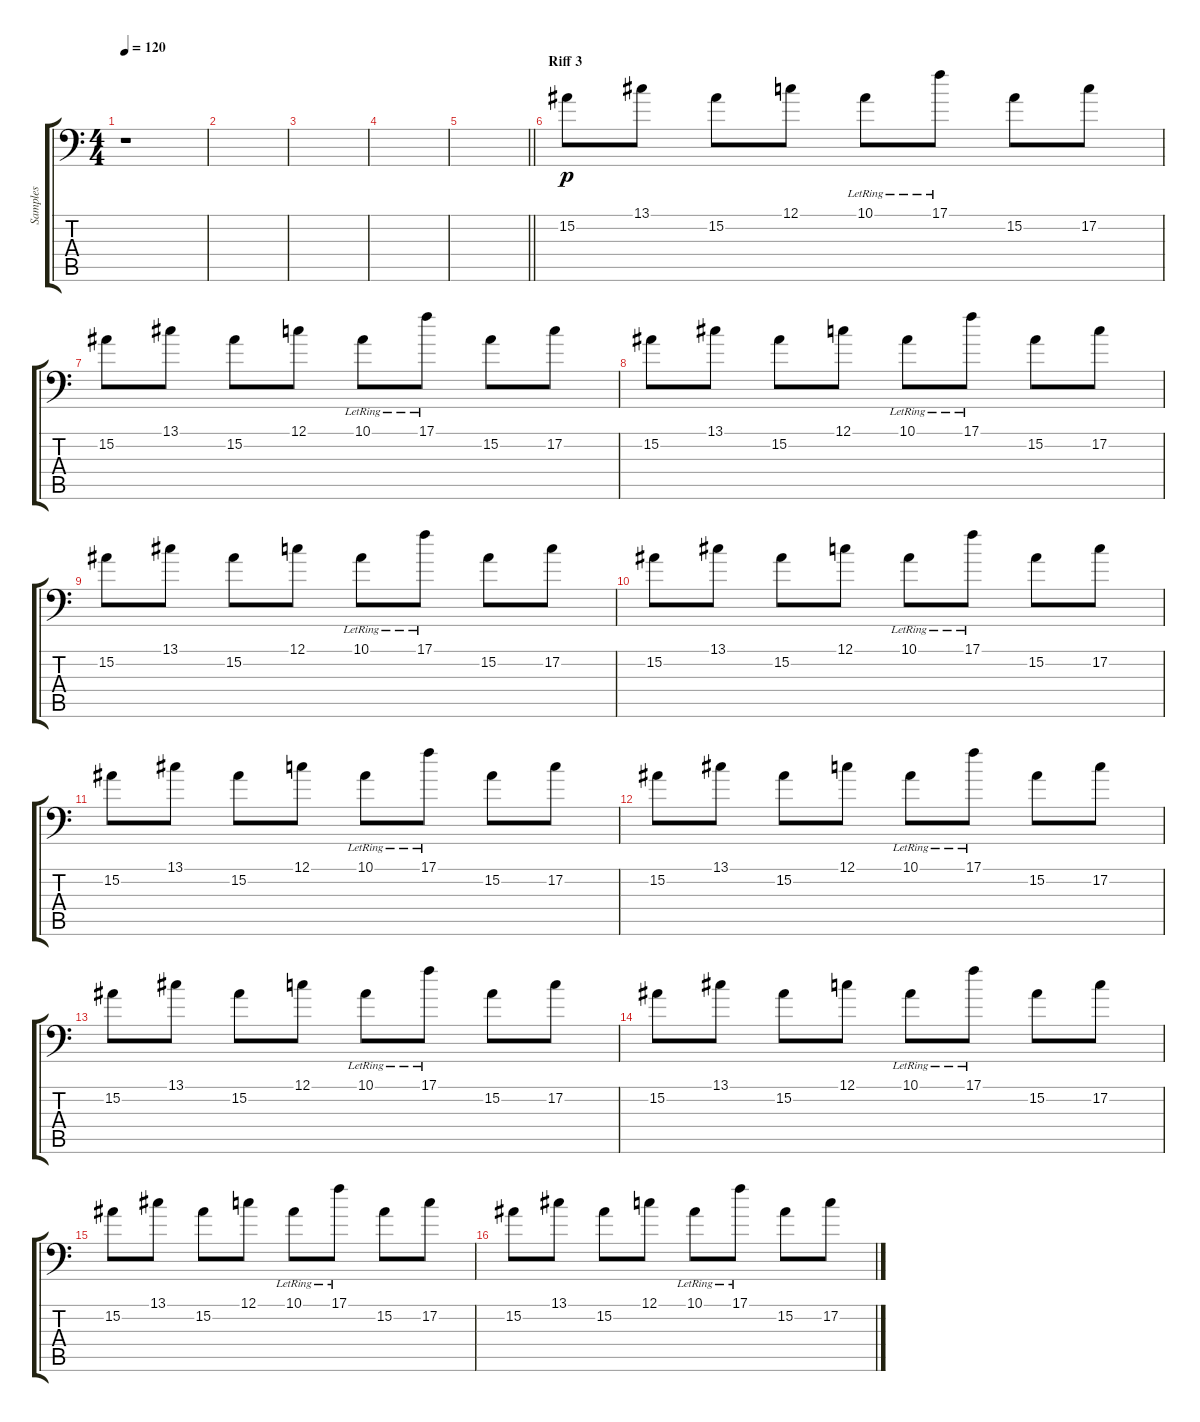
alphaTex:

\track ("Samples" "Samples") {instrument choiraahs}
\staff {score tabs}
\tuning (C4 G3 Eb3 Bb2 F2 Bb1) {hide}
\ts (4 4)
\tempo 120
\clef f4
\ks c
r.1{dy p balance 0} |
|
|
|
\barLineRight lightlight
|
\section ("" "Riff 3")
15.2.8{volume 15 balance 8} 13.1.8 15.2.8 12.1.8 10.1{lr}.8 17.1{lr}.8 15.2.8 17.2.8 |
15.2.8{volume 15 balance 8} 13.1.8 15.2.8 12.1.8 10.1{lr}.8 17.1{lr}.8 15.2.8 17.2.8 |
15.2.8{volume 15 balance 8} 13.1.8 15.2.8 12.1.8 10.1{lr}.8 17.1{lr}.8 15.2.8 17.2.8 |
15.2.8{volume 15 balance 8} 13.1.8 15.2.8 12.1.8 10.1{lr}.8 17.1{lr}.8 15.2.8 17.2.8 |
15.2.8{volume 15 balance 8} 13.1.8 15.2.8 12.1.8 10.1{lr}.8 17.1{lr}.8 15.2.8 17.2.8 |
15.2.8{volume 15 balance 8} 13.1.8 15.2.8 12.1.8 10.1{lr}.8 17.1{lr}.8 15.2.8 17.2.8 |
15.2.8{volume 15 balance 8} 13.1.8 15.2.8 12.1.8 10.1{lr}.8 17.1{lr}.8 15.2.8 17.2.8 |
15.2.8{volume 15 balance 8} 13.1.8 15.2.8 12.1.8 10.1{lr}.8 17.1{lr}.8 15.2.8 17.2.8 |
15.2.8{volume 15 balance 8} 13.1.8 15.2.8 12.1.8 10.1{lr}.8 17.1{lr}.8 15.2.8 17.2.8 |
15.2.8{volume 15 balance 8} 13.1.8 15.2.8 12.1.8 10.1{lr}.8 17.1{lr}.8 15.2.8 17.2.8 |
15.2.8{volume 15 balance 8} 13.1.8 15.2.8 12.1.8 10.1{lr}.8 17.1{lr}.8 15.2.8 17.2.8
